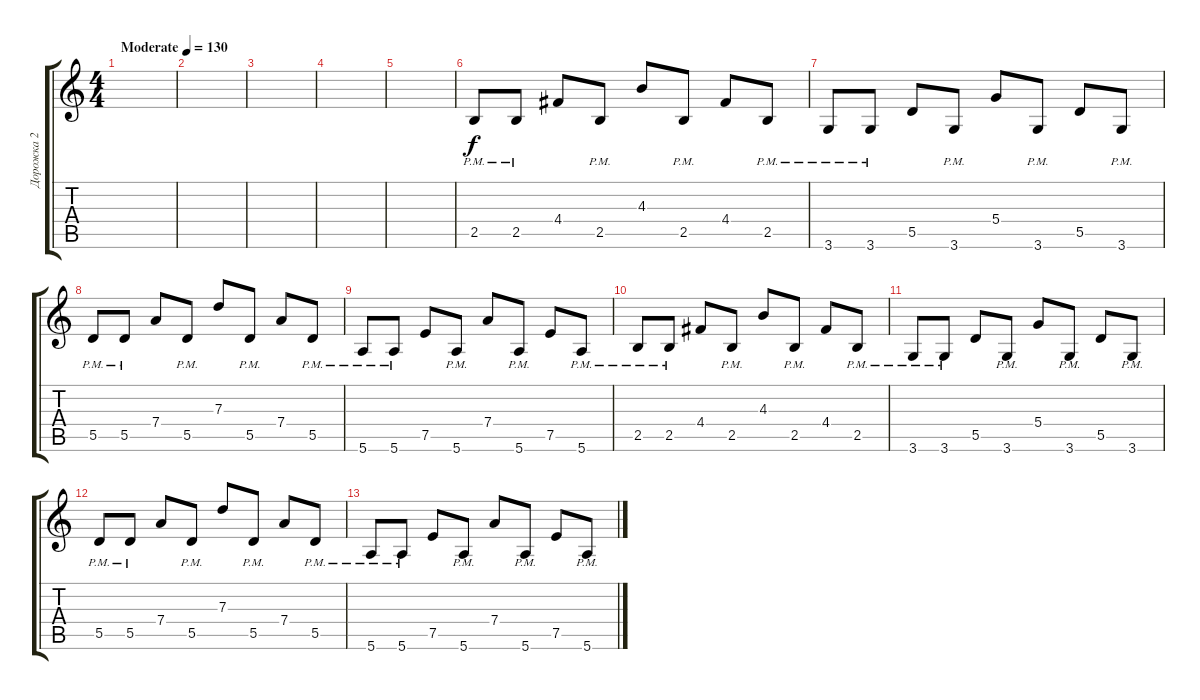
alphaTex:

\track ("Дорожка 2" "Дорожка 2") {instrument overdrivenguitar}
\staff {score tabs}
\tuning (E4 B3 G3 D3 A2 E2) {hide}
\ts (4 4)
\tempo (130 "Moderate")
\clef g2
\ks c
|
|
|
|
|
2.5{pm}.8 2.5{pm}.8 4.4.8 2.5{pm}.8 4.3.8 2.5{pm}.8 4.4.8 2.5{pm}.8 |
3.6{pm}.8 3.6{pm}.8 5.5.8 3.6{pm}.8 5.4.8 3.6{pm}.8 5.5.8 3.6{pm}.8 |
5.5{pm}.8 5.5{pm}.8 7.4.8 5.5{pm}.8 7.3.8 5.5{pm}.8 7.4.8 5.5{pm}.8 |
5.6{pm}.8 5.6{pm}.8 7.5.8 5.6{pm}.8 7.4.8 5.6{pm}.8 7.5.8 5.6{pm}.8 |
2.5{pm}.8 2.5{pm}.8 4.4.8 2.5{pm}.8 4.3.8 2.5{pm}.8 4.4.8 2.5{pm}.8 |
3.6{pm}.8 3.6{pm}.8 5.5.8 3.6{pm}.8 5.4.8 3.6{pm}.8 5.5.8 3.6{pm}.8 |
5.5{pm}.8 5.5{pm}.8 7.4.8 5.5{pm}.8 7.3.8 5.5{pm}.8 7.4.8 5.5{pm}.8 |
5.6{pm}.8 5.6{pm}.8 7.5.8 5.6{pm}.8 7.4.8 5.6{pm}.8 7.5.8 5.6{pm}.8
